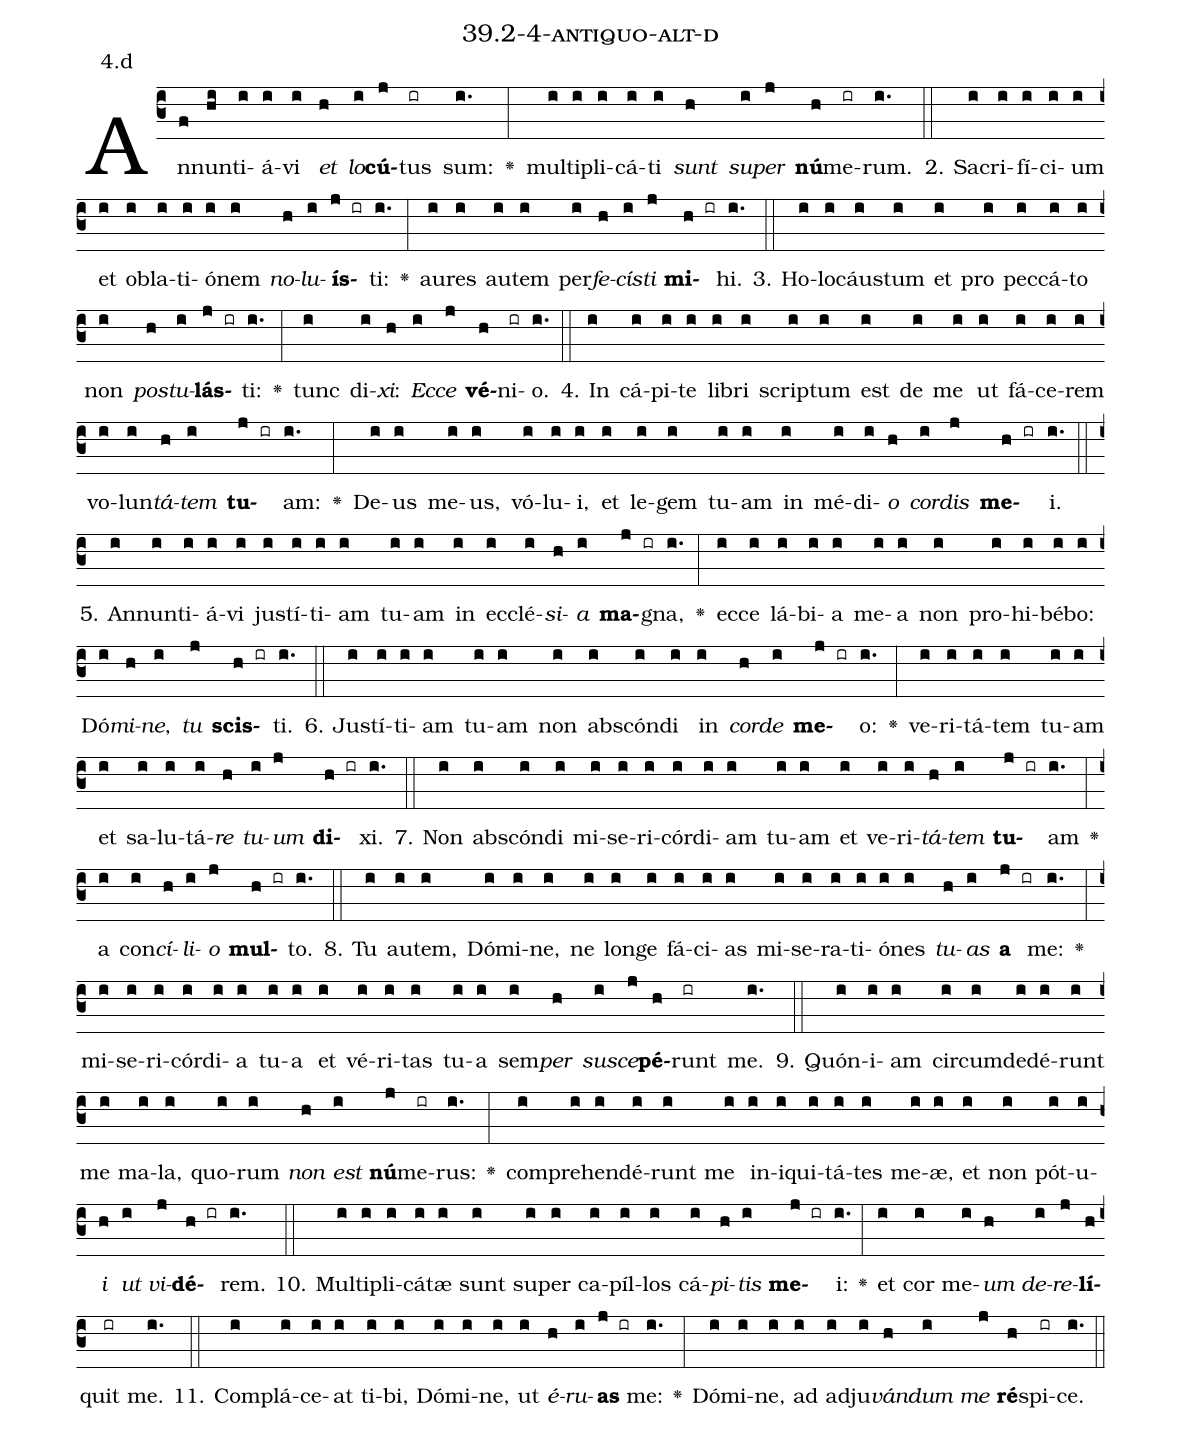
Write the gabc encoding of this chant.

name: 39.2-4-antiquo-alt-d;
annotation: 4.d;
%%
(c3)An(f)nun(hi)ti(i)á(i)vi(i) <i>et</i>(h) <i>lo</i>(i)<b>cú</b>(j)tus(ir) sum:(i.) <v>\greheightstar</v>(:) mul(i)ti(i)pli(i)cá(i)ti(i) <i>sunt</i>(h) <i>su</i>(i)<i>per</i>(j) <b>nú</b>(h)me(ir)rum.(i.) (::)
2. Sa(i)cri(i)fí(i)ci(i)um(i) et(i) ob(i)la(i)ti(i)ó(i)nem(i) <i>no</i>(h)<i>lu</i>(i)<b>ís</b>(j ir)ti:(i.) <v>\greheightstar</v>(:) au(i)res(i) au(i)tem(i) per(i)<i>fe</i>(h)<i>cís</i>(i)<i>ti</i>(j) <b>mi</b>(h ir)hi.(i.) (::)
3. Ho(i)lo(i)cáus(i)tum(i) et(i) pro(i) pec(i)cá(i)to(i) non(i) <i>pos</i>(h)<i>tu</i>(i)<b>lás</b>(j ir)ti:(i.) <v>\greheightstar</v>(:) tunc(i) di(i)<i>xi</i>:(h) <i>Ec</i>(i)<i>ce</i>(j) <b>vé</b>(h)ni(ir)o.(i.) (::)
4. In(i) cá(i)pi(i)te(i) li(i)bri(i) scrip(i)tum(i) est(i) de(i) me(i) ut(i) fá(i)ce(i)rem(i) vo(i)lun(i)<i>tá</i>(h)<i>tem</i>(i) <b>tu</b>(j ir)am:(i.) <v>\greheightstar</v>(:) De(i)us(i) me(i)us,(i) vó(i)lu(i)i,(i) et(i) le(i)gem(i) tu(i)am(i) in(i) mé(i)di(i)<i>o</i>(h) <i>cor</i>(i)<i>dis</i>(j) <b>me</b>(h ir)i.(i.) (::)
5. An(i)nun(i)ti(i)á(i)vi(i) jus(i)tí(i)ti(i)am(i) tu(i)am(i) in(i) ec(i)clé(i)<i>si</i>(h)<i>a</i>(i) <b>ma</b>(j ir)gna,(i.) <v>\greheightstar</v>(:) ec(i)ce(i) lá(i)bi(i)a(i) me(i)a(i) non(i) pro(i)hi(i)bé(i)bo:(i) Dó(i)<i>mi</i>(h)<i>ne</i>,(i) <i>tu</i>(j) <b>scis</b>(h ir)ti.(i.) (::)
6. Jus(i)tí(i)ti(i)am(i) tu(i)am(i) non(i) abs(i)cón(i)di(i) in(i) <i>cor</i>(h)<i>de</i>(i) <b>me</b>(j ir)o:(i.) <v>\greheightstar</v>(:) ve(i)ri(i)tá(i)tem(i) tu(i)am(i) et(i) sa(i)lu(i)tá(i)<i>re</i>(h) <i>tu</i>(i)<i>um</i>(j) <b>di</b>(h ir)xi.(i.) (::)
7. Non(i) abs(i)cón(i)di(i) mi(i)se(i)ri(i)cór(i)di(i)am(i) tu(i)am(i) et(i) ve(i)ri(i)<i>tá</i>(h)<i>tem</i>(i) <b>tu</b>(j ir)am(i.) <v>\greheightstar</v>(:) a(i) con(i)<i>cí</i>(h)<i>li</i>(i)<i>o</i>(j) <b>mul</b>(h ir)to.(i.) (::)
8. Tu(i) au(i)tem,(i) Dó(i)mi(i)ne,(i) ne(i) lon(i)ge(i) fá(i)ci(i)as(i) mi(i)se(i)ra(i)ti(i)ó(i)nes(i) <i>tu</i>(h)<i>as</i>(i) <b>a</b>(j ir) me:(i.) <v>\greheightstar</v>(:) mi(i)se(i)ri(i)cór(i)di(i)a(i) tu(i)a(i) et(i) vé(i)ri(i)tas(i) tu(i)a(i) sem(i)<i>per</i>(h) <i>su</i>(i)<i>sce</i>(j)<b>pé</b>(h)runt(ir) me.(i.) (::)
9. Quón(i)i(i)am(i) cir(i)cum(i)de(i)dé(i)runt(i) me(i) ma(i)la,(i) quo(i)rum(i) <i>non</i>(h) <i>est</i>(i) <b>nú</b>(j)me(ir)rus:(i.) <v>\greheightstar</v>(:) com(i)pre(i)hen(i)dé(i)runt(i) me(i) in(i)i(i)qui(i)tá(i)tes(i) me(i)æ,(i) et(i) non(i) pót(i)u(i)<i>i</i>(h) <i>ut</i>(i) <i>vi</i>(j)<b>dé</b>(h ir)rem.(i.) (::)
10. Mul(i)ti(i)pli(i)cá(i)tæ(i) sunt(i) su(i)per(i) ca(i)píl(i)los(i) cá(i)<i>pi</i>(h)<i>tis</i>(i) <b>me</b>(j ir)i:(i.) <v>\greheightstar</v>(:) et(i) cor(i) me(i)<i>um</i>(h) <i>de</i>(i)<i>re</i>(j)<b>lí</b>(h)quit(ir) me.(i.) (::)
11. Com(i)plá(i)ce(i)at(i) ti(i)bi,(i) Dó(i)mi(i)ne,(i) ut(i) <i>é</i>(h)<i>ru</i>(i)<b>as</b>(j ir) me:(i.) <v>\greheightstar</v>(:) Dó(i)mi(i)ne,(i) ad(i) ad(i)ju(i)<i>ván</i>(h)<i>dum</i>(i) <i>me</i>(j) <b>ré</b>(h)spi(ir)ce.(i.) (::)
